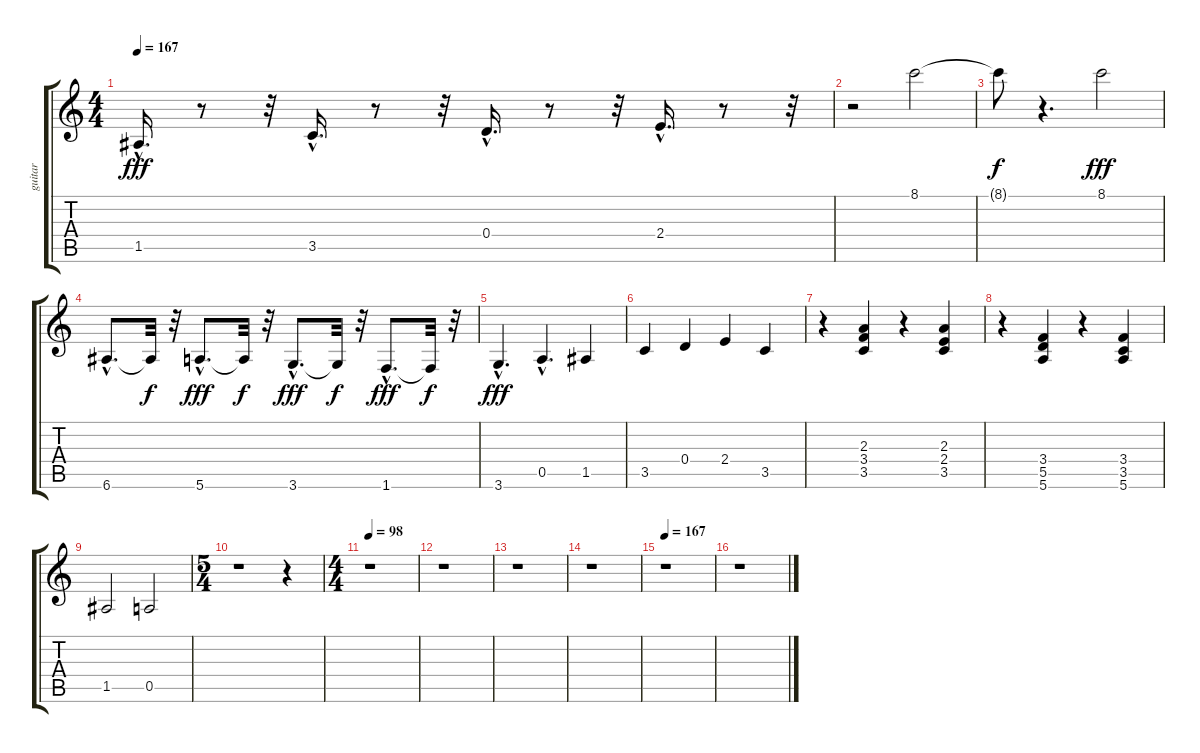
\track ("guitar" "guitar") {instrument overdrivenguitar}
\staff {score tabs}
\tuning (E4 B3 G3 D3 A2 E2) {hide}
\ts (4 4)
\tempo 167
\clef g2
\ks c
1.5{hac}.16{d dy fff} r.8 r.32 3.5{hac}.16{d} r.8 r.32 0.4{hac}.16{d} r.8 r.32 2.4{hac}.16{d} r.8 r.32 |
r.2 8.1.2 |
8.1{t}.8{dy f} r.4{d} 8.1.2{dy fff} |
6.6{hac}.8{d volume 13} 6.6{t}.32{dy f} r.32 5.6{hac}.8{d dy fff} 5.6{t}.32{dy f} r.32 3.6{hac}.8{d dy fff} 3.6{t}.32{dy f} r.32 1.6{hac}.8{d dy fff} 1.6{t}.32{dy f} r.32 |
3.6{hac}.4{d dy fff volume 16} 0.5{hac}.4{d volume 16} 1.5.4 |
3.5.4 0.4.4 2.4.4 3.5.4 |
r.4 (2.3 3.4 3.5).4{volume 8} r.4 (2.3 2.4 3.5).4 |
r.4 (3.4 5.5 5.6).4 r.4 (3.4 3.5 5.6).4 |
1.5.2 0.5.2 |
\ts (5 4)
r.1 r.4 |
\ts (4 4)
\tempo 98
r.1 |
r.1 |
r.1 |
r.1 |
\tempo 167
r.1 |
r.1
